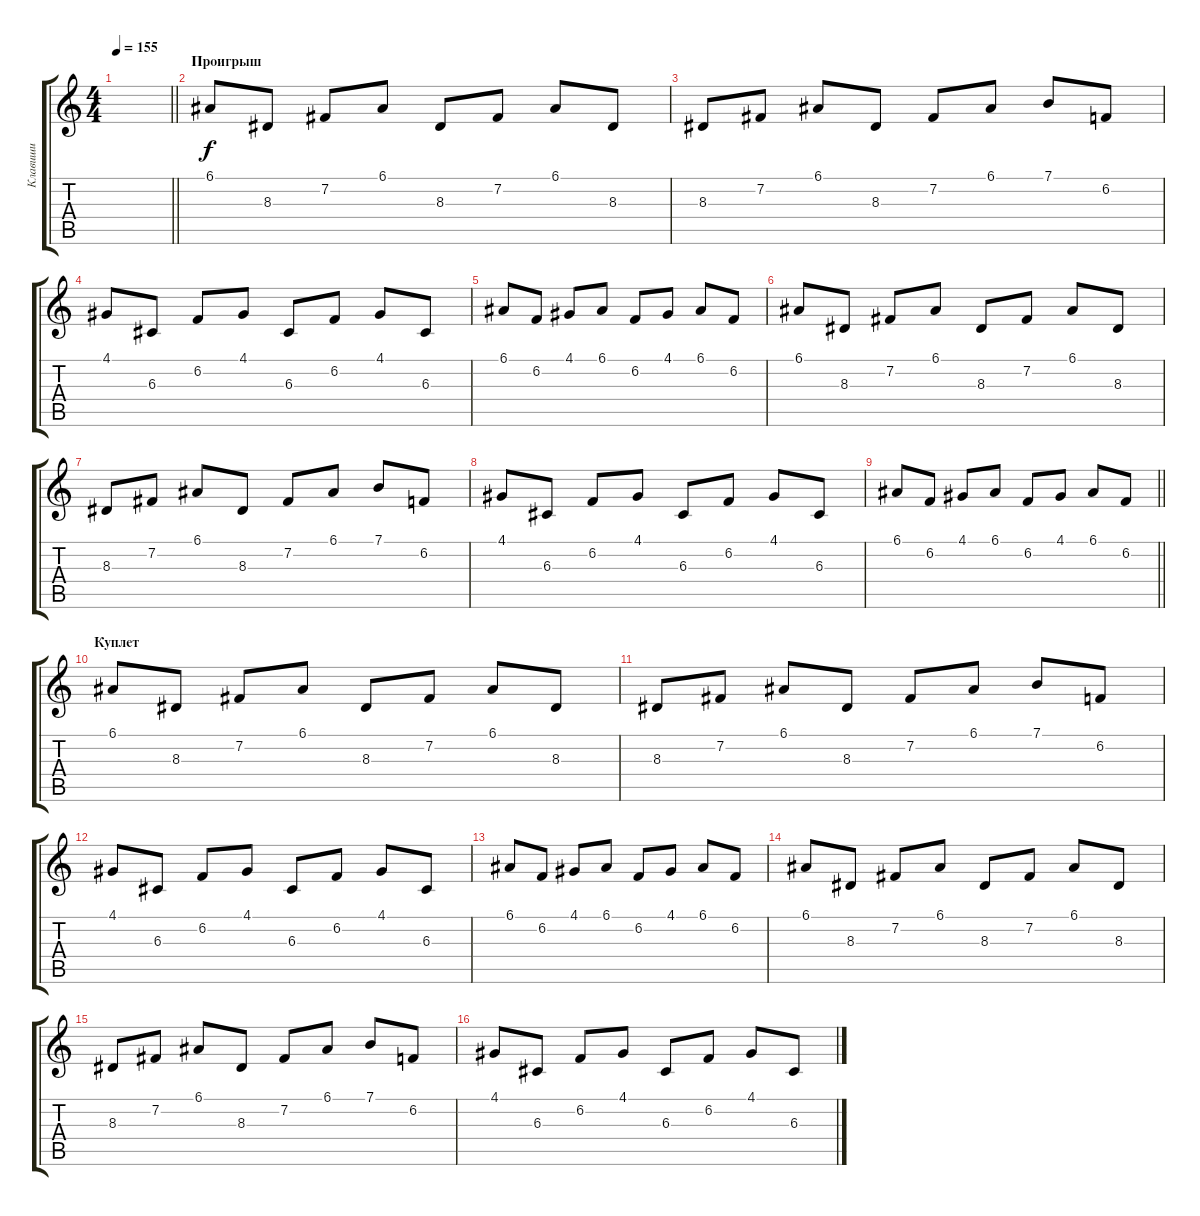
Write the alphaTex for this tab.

\track ("Клавиши" "Клавиши") {instrument acousticgrandpiano}
\staff {score tabs}
\tuning (E4 B3 G3 D3 A2 E2) {hide}
\ts (4 4)
\tempo 155
\clef g2
\barLineRight lightlight
\ks c
|
\section ("" "Проигрыш")
6.1.8 8.3.8 7.2.8 6.1.8 8.3.8 7.2.8 6.1.8 8.3.8 |
8.3.8 7.2.8 6.1.8 8.3.8 7.2.8 6.1.8 7.1.8 6.2.8 |
4.1.8 6.3.8 6.2.8 4.1.8 6.3.8 6.2.8 4.1.8 6.3.8 |
6.1.8 6.2.8 4.1.8 6.1.8 6.2.8 4.1.8 6.1.8 6.2.8 |
6.1.8 8.3.8 7.2.8 6.1.8 8.3.8 7.2.8 6.1.8 8.3.8 |
8.3.8 7.2.8 6.1.8 8.3.8 7.2.8 6.1.8 7.1.8 6.2.8 |
4.1.8 6.3.8 6.2.8 4.1.8 6.3.8 6.2.8 4.1.8 6.3.8 |
\barLineRight lightlight
6.1.8 6.2.8 4.1.8 6.1.8 6.2.8 4.1.8 6.1.8 6.2.8 |
\section ("" "Куплет")
6.1.8 8.3.8 7.2.8 6.1.8 8.3.8 7.2.8 6.1.8 8.3.8 |
8.3.8 7.2.8 6.1.8 8.3.8 7.2.8 6.1.8 7.1.8 6.2.8 |
4.1.8 6.3.8 6.2.8 4.1.8 6.3.8 6.2.8 4.1.8 6.3.8 |
6.1.8 6.2.8 4.1.8 6.1.8 6.2.8 4.1.8 6.1.8 6.2.8 |
6.1.8 8.3.8 7.2.8 6.1.8 8.3.8 7.2.8 6.1.8 8.3.8 |
8.3.8 7.2.8 6.1.8 8.3.8 7.2.8 6.1.8 7.1.8 6.2.8 |
4.1.8 6.3.8 6.2.8 4.1.8 6.3.8 6.2.8 4.1.8 6.3.8
